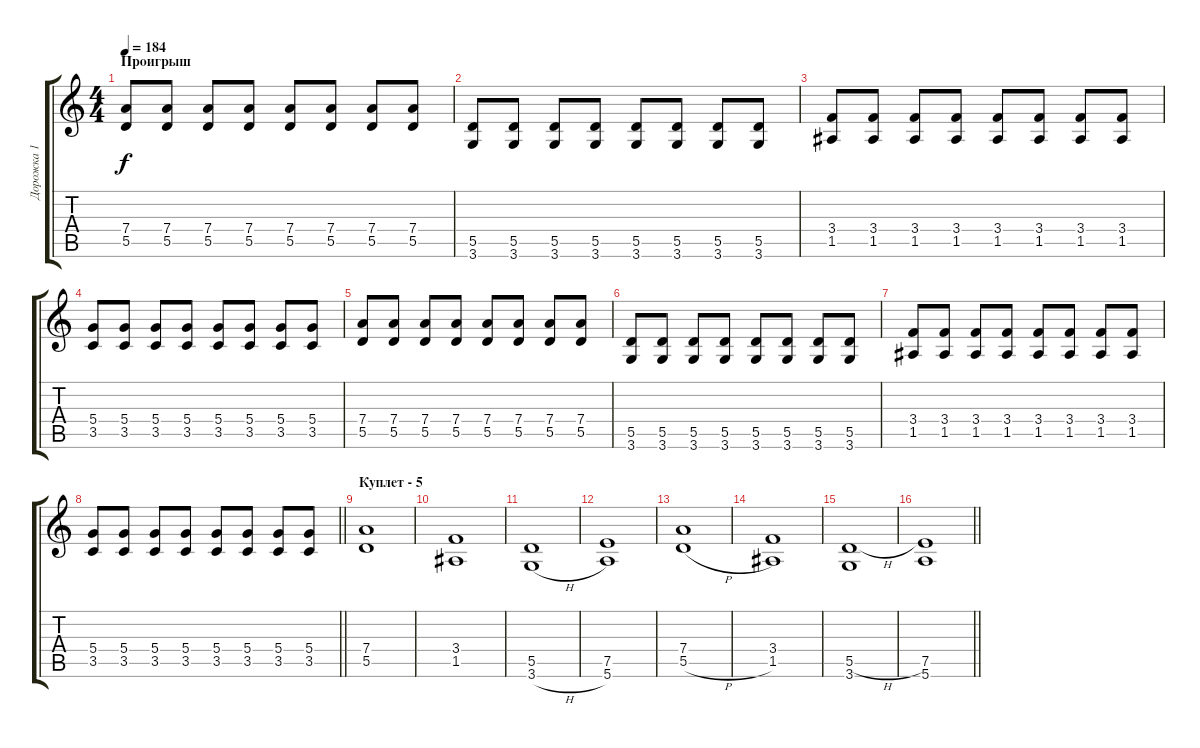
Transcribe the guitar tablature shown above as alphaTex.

\track ("Дорожка 1" "Дорожка 1") {instrument distortionguitar}
\staff {score tabs}
\tuning (E4 B3 G3 D3 A2 E2) {hide}
\ts (4 4)
\section ("" "Проигрыш")
\tempo 184
\clef g2
\ks c
(7.4 5.5).8{dy f} (7.4 5.5).8 (7.4 5.5).8 (7.4 5.5).8 (7.4 5.5).8 (7.4 5.5).8 (7.4 5.5).8 (7.4 5.5).8 |
(5.5 3.6).8 (5.5 3.6).8 (5.5 3.6).8 (5.5 3.6).8 (5.5 3.6).8 (5.5 3.6).8 (5.5 3.6).8 (5.5 3.6).8 |
(3.4 1.5).8 (3.4 1.5).8 (3.4 1.5).8 (3.4 1.5).8 (3.4 1.5).8 (3.4 1.5).8 (3.4 1.5).8 (3.4 1.5).8 |
(5.4 3.5).8 (5.4 3.5).8 (5.4 3.5).8 (5.4 3.5).8 (5.4 3.5).8 (5.4 3.5).8 (5.4 3.5).8 (5.4 3.5).8 |
(7.4 5.5).8 (7.4 5.5).8 (7.4 5.5).8 (7.4 5.5).8 (7.4 5.5).8 (7.4 5.5).8 (7.4 5.5).8 (7.4 5.5).8 |
(5.5 3.6).8 (5.5 3.6).8 (5.5 3.6).8 (5.5 3.6).8 (5.5 3.6).8 (5.5 3.6).8 (5.5 3.6).8 (5.5 3.6).8 |
(3.4 1.5).8 (3.4 1.5).8 (3.4 1.5).8 (3.4 1.5).8 (3.4 1.5).8 (3.4 1.5).8 (3.4 1.5).8 (3.4 1.5).8 |
\barLineRight lightlight
(5.4 3.5).8 (5.4 3.5).8 (5.4 3.5).8 (5.4 3.5).8 (5.4 3.5).8 (5.4 3.5).8 (5.4 3.5).8 (5.4 3.5).8 |
\section ("" "Куплет - 5")
(7.4 5.5).1 |
(3.4 1.5).1 |
(5.5 3.6{h}).1 |
(7.5 5.6).1 |
(7.4 5.5{h}).1 |
(3.4 1.5).1 |
(5.5{h} 3.6).1 |
\barLineRight lightlight
(7.5 5.6).1
